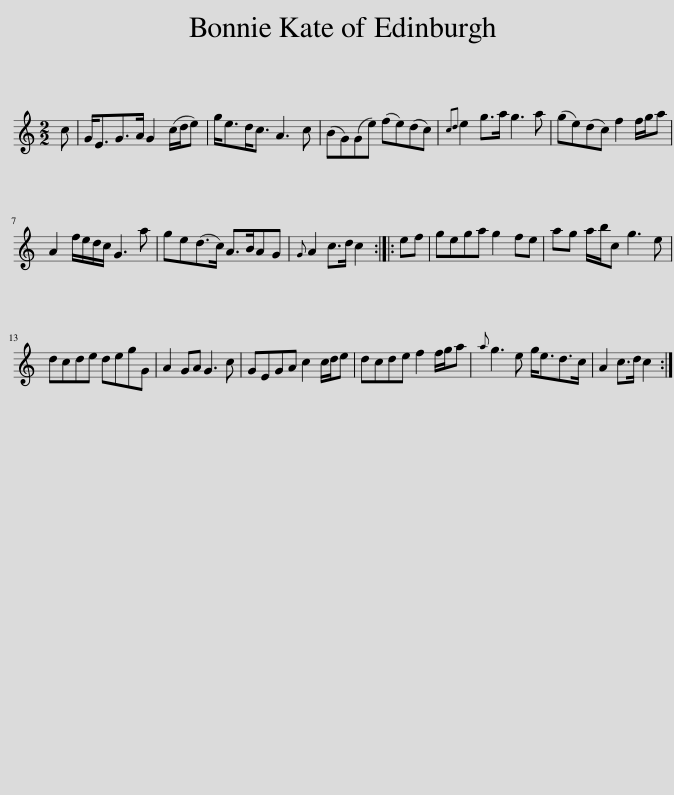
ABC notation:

X:1
L:1/8
M:2/2
I:linebreak $
K:C
V:1 treble
V:1
 c | G<EG>A G2 (c/d/e) | g<ed<c A3 c | (BG)(Ge) (fe)(dc) |{cd} e2 g>a g3 a | %5
 (ge)(dc) f2 f/g/a |$ A2 f/e/d/c/ G3 a | ge(d>c) A>BAG |{G} A2 c>d c2 :: ef | %10
 gega g2 fe | ag a/b/c g3 e |$ dcde degG | A2 GA G3 c | GEGA c2 c/d/e | %15
 dcde f2 f/g/a |{a} g3 e g<ed>c | A2 c>d c2 :| %18
